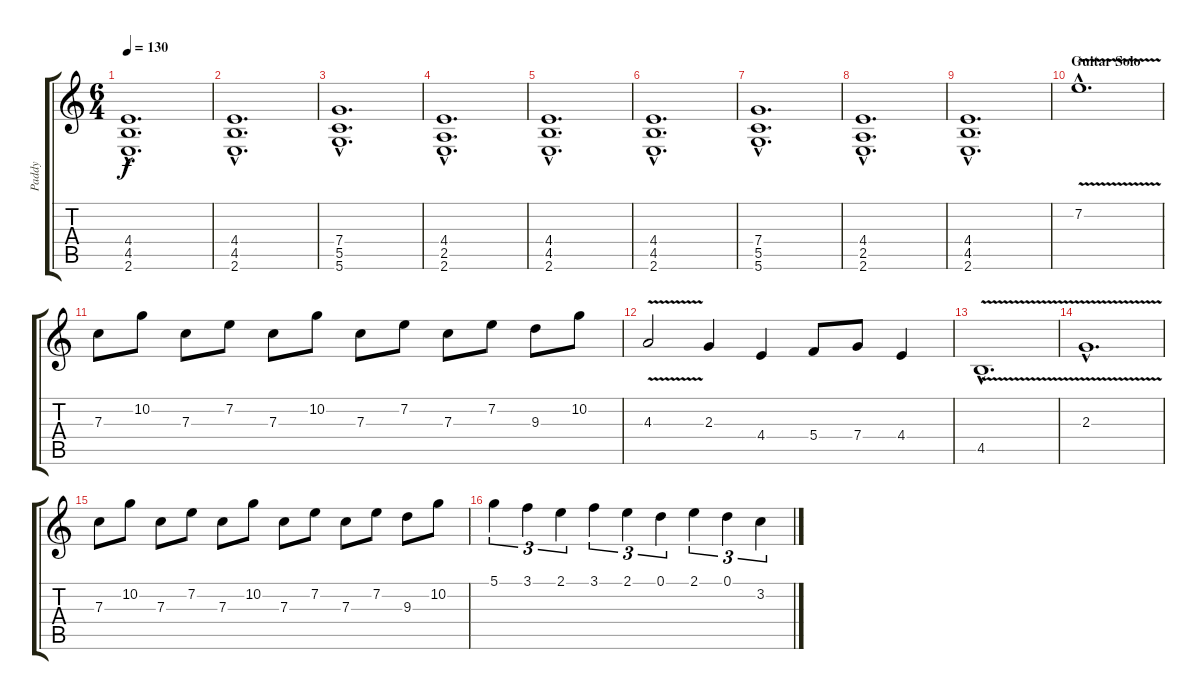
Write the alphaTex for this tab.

\track ("Paddy" "Paddy") {instrument overdrivenguitar}
\staff {score tabs}
\tuning (D4 A3 F3 C3 G2 D2) {hide}
\ts (6 4)
\tempo 130
\clef g2
\ks c
(4.4{hac} 4.5{hac} 2.6{hac}).1{d dy f} |
(4.4{hac} 4.5{hac} 2.6{hac}).1{d} |
(7.4{hac} 5.5{hac} 5.6{hac}).1{d} |
(4.4{hac} 2.5{hac} 2.6{hac}).1{d} |
(4.4{hac} 4.5{hac} 2.6{hac}).1{d} |
(4.4{hac} 4.5{hac} 2.6{hac}).1{d} |
(7.4{hac} 5.5{hac} 5.6{hac}).1{d} |
(4.4{hac} 2.5{hac} 2.6{hac}).1{d} |
(4.4{hac} 4.5{hac} 2.6{hac}).1{d} |
\section ("" "Guitar Solo")
7.2{v hac}.1{d} |
7.3.8 10.2.8 7.3.8 7.2.8 7.3.8 10.2.8 7.3.8 7.2.8 7.3.8 7.2.8 9.3.8 10.2.8 |
4.3{v}.2 2.3.4 4.4.4 5.4.8 7.4.8 4.4.4 |
4.5{v hac}.1{d} |
2.3{v hac}.1{d} |
7.3.8 10.2.8 7.3.8 7.2.8 7.3.8 10.2.8 7.3.8 7.2.8 7.3.8 7.2.8 9.3.8 10.2.8 |
5.1.4{tu (3 2)} 3.1.4{tu (3 2)} 2.1.4{tu (3 2)} 3.1.4{tu (3 2)} 2.1.4{tu (3 2)} 0.1.4{tu (3 2)} 2.1.4{tu (3 2)} 0.1.4{tu (3 2)} 3.2.4{tu (3 2)}
